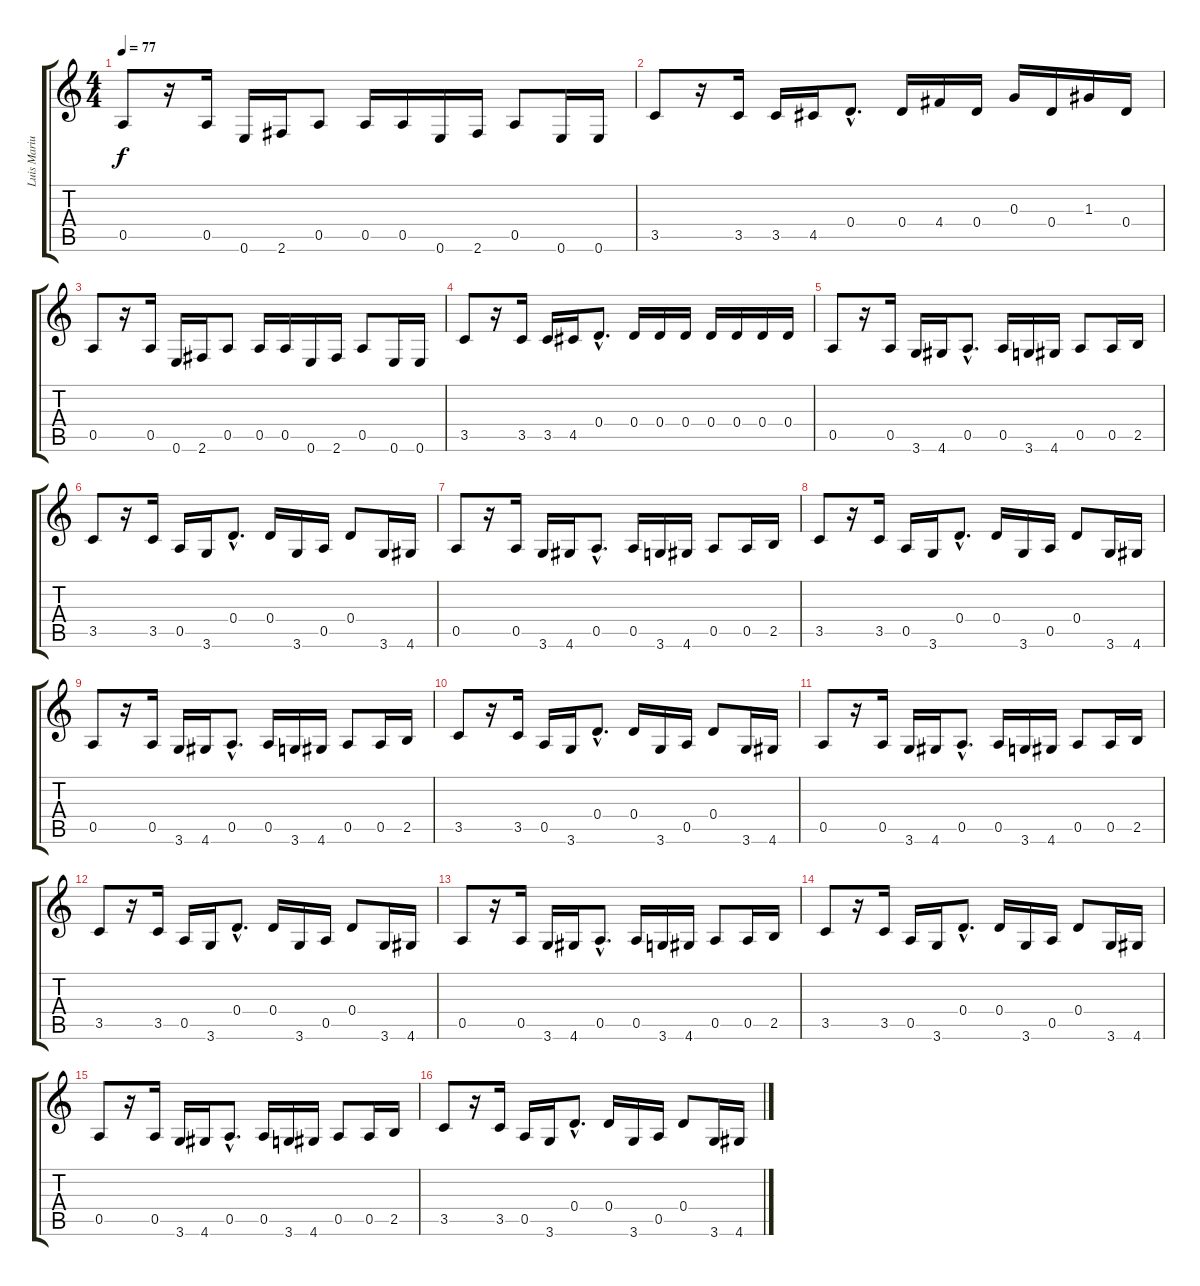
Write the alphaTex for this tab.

\track ("Luis Mariutti" "Luis Mariu") {instrument fretlessbass}
\staff {score tabs}
\tuning (E4 B3 G3 D3 A2 E2) {hide}
\ts (4 4)
\tempo 77
\clef g2
\ks c
0.5.8{dy f volume 16 balance 8} r.16 0.5.16 0.6.16 2.6.16 0.5.8 0.5.16 0.5.16 0.6.16 2.6.16 0.5.8 0.6.16 0.6.16 |
3.5.8 r.16 3.5.16 3.5.16 4.5.16 0.4{hac}.8{d} 0.4.16 4.4.16 0.4.16 0.3.16 0.4.16 1.3.16 0.4.16 |
0.5.8{volume 16 balance 8} r.16 0.5.16 0.6.16 2.6.16 0.5.8 0.5.16 0.5.16 0.6.16 2.6.16 0.5.8 0.6.16 0.6.16 |
3.5.8 r.16 3.5.16 3.5.16 4.5.16 0.4{hac}.8{d} 0.4.16 0.4.16 0.4.16 0.4.16 0.4.16 0.4.16 0.4.16 |
0.5.8{volume 16 balance 8} r.16 0.5.16 3.6.16 4.6.16 0.5{hac}.8{d} 0.5.16 3.6.16 4.6.16 0.5.8 0.5.16 2.5.16 |
3.5.8 r.16 3.5.16 0.5.16 3.6.16 0.4{hac}.8{d} 0.4.16 3.6.16 0.5.16 0.4.8 3.6.16 4.6.16 |
0.5.8{volume 16 balance 8} r.16 0.5.16 3.6.16 4.6.16 0.5{hac}.8{d} 0.5.16 3.6.16 4.6.16 0.5.8 0.5.16 2.5.16 |
3.5.8 r.16 3.5.16 0.5.16 3.6.16 0.4{hac}.8{d} 0.4.16 3.6.16 0.5.16 0.4.8 3.6.16 4.6.16 |
0.5.8{volume 16 balance 8} r.16 0.5.16 3.6.16 4.6.16 0.5{hac}.8{d} 0.5.16 3.6.16 4.6.16 0.5.8 0.5.16 2.5.16 |
3.5.8 r.16 3.5.16 0.5.16 3.6.16 0.4{hac}.8{d} 0.4.16 3.6.16 0.5.16 0.4.8 3.6.16 4.6.16 |
0.5.8{volume 16 balance 8} r.16 0.5.16 3.6.16 4.6.16 0.5{hac}.8{d} 0.5.16 3.6.16 4.6.16 0.5.8 0.5.16 2.5.16 |
3.5.8 r.16 3.5.16 0.5.16 3.6.16 0.4{hac}.8{d} 0.4.16 3.6.16 0.5.16 0.4.8 3.6.16 4.6.16 |
0.5.8{volume 16 balance 8} r.16 0.5.16 3.6.16 4.6.16 0.5{hac}.8{d} 0.5.16 3.6.16 4.6.16 0.5.8 0.5.16 2.5.16 |
3.5.8 r.16 3.5.16 0.5.16 3.6.16 0.4{hac}.8{d} 0.4.16 3.6.16 0.5.16 0.4.8 3.6.16 4.6.16 |
0.5.8{volume 16 balance 8} r.16 0.5.16 3.6.16 4.6.16 0.5{hac}.8{d} 0.5.16 3.6.16 4.6.16 0.5.8 0.5.16 2.5.16 |
3.5.8 r.16 3.5.16 0.5.16 3.6.16 0.4{hac}.8{d} 0.4.16 3.6.16 0.5.16 0.4.8 3.6.16 4.6.16
